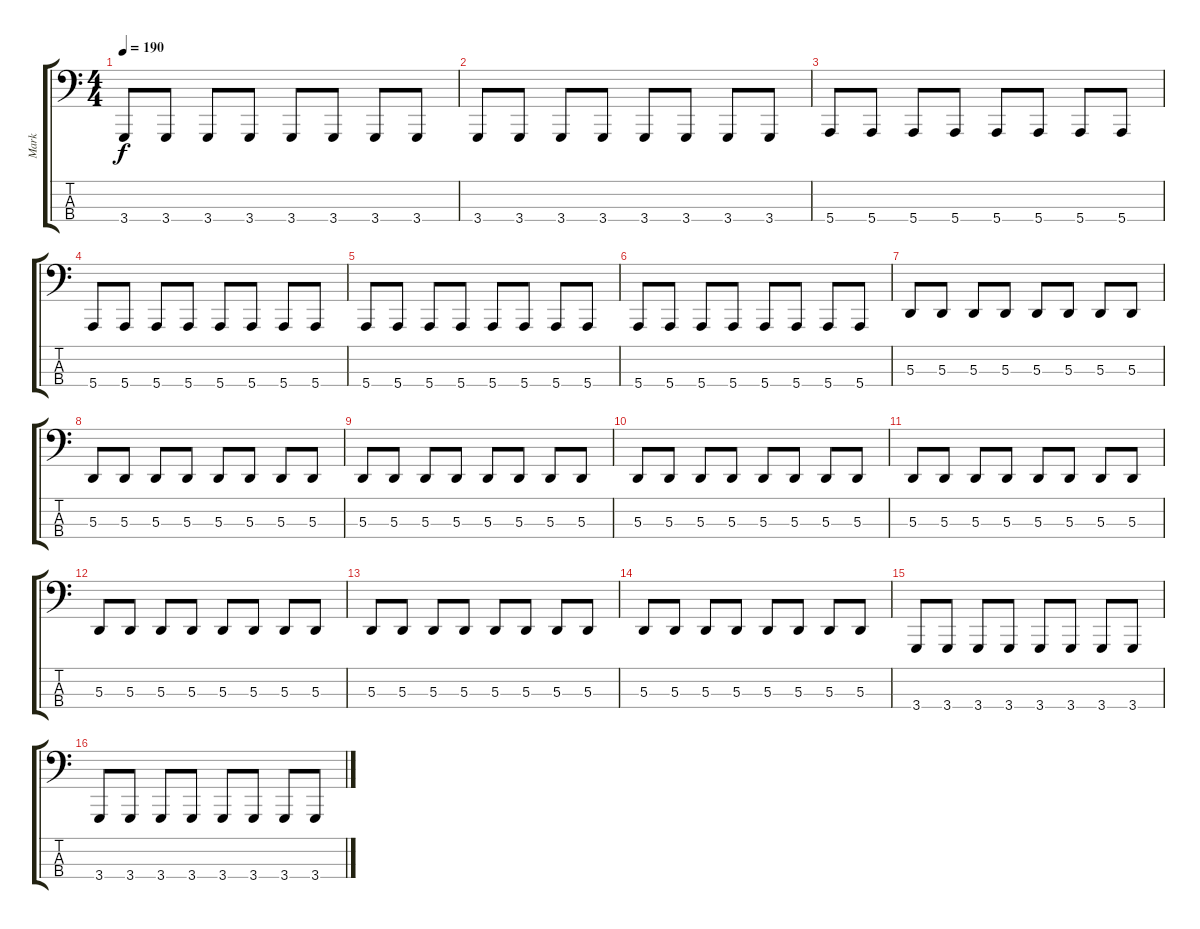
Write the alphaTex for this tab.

\track ("Mark" "Mark") {instrument synthbrass1}
\staff {score tabs}
\tuning (G2 D2 A1 E1) {hide}
\ts (4 4)
\tempo 190
\clef f4
\ks c
3.4.8{dy f} 3.4.8 3.4.8 3.4.8 3.4.8 3.4.8 3.4.8 3.4.8 |
3.4.8 3.4.8 3.4.8 3.4.8 3.4.8 3.4.8 3.4.8 3.4.8 |
5.4.8 5.4.8 5.4.8 5.4.8 5.4.8 5.4.8 5.4.8 5.4.8 |
5.4.8 5.4.8 5.4.8 5.4.8 5.4.8 5.4.8 5.4.8 5.4.8 |
5.4.8 5.4.8 5.4.8 5.4.8 5.4.8 5.4.8 5.4.8 5.4.8 |
5.4.8 5.4.8 5.4.8 5.4.8 5.4.8 5.4.8 5.4.8 5.4.8 |
5.3.8 5.3.8 5.3.8 5.3.8 5.3.8 5.3.8 5.3.8 5.3.8 |
5.3.8 5.3.8 5.3.8 5.3.8 5.3.8 5.3.8 5.3.8 5.3.8 |
5.3.8 5.3.8 5.3.8 5.3.8 5.3.8 5.3.8 5.3.8 5.3.8 |
5.3.8 5.3.8 5.3.8 5.3.8 5.3.8 5.3.8 5.3.8 5.3.8 |
5.3.8 5.3.8 5.3.8 5.3.8 5.3.8 5.3.8 5.3.8 5.3.8 |
5.3.8 5.3.8 5.3.8 5.3.8 5.3.8 5.3.8 5.3.8 5.3.8 |
5.3.8 5.3.8 5.3.8 5.3.8 5.3.8 5.3.8 5.3.8 5.3.8 |
5.3.8 5.3.8 5.3.8 5.3.8 5.3.8 5.3.8 5.3.8 5.3.8 |
3.4.8 3.4.8 3.4.8 3.4.8 3.4.8 3.4.8 3.4.8 3.4.8 |
3.4.8 3.4.8 3.4.8 3.4.8 3.4.8 3.4.8 3.4.8 3.4.8
